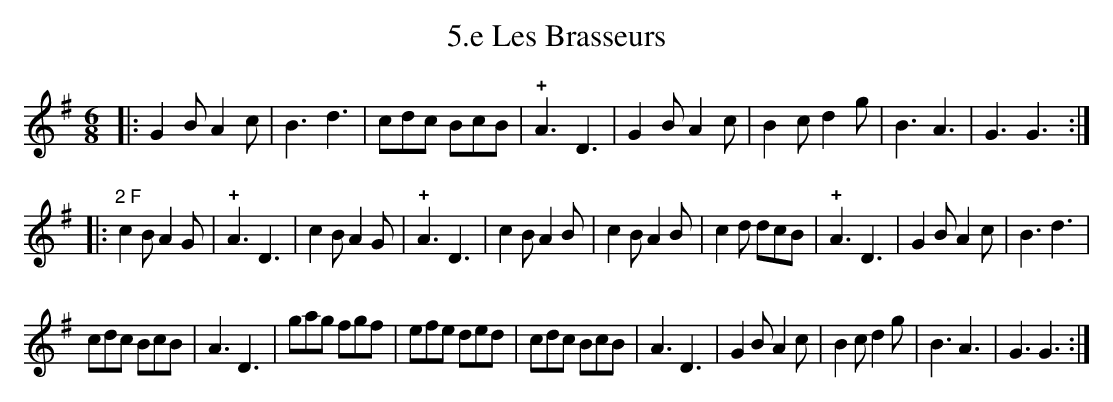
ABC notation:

X:1
T: 5.e Les Brasseurs
M: 6/8
L: 1/8
K: G
|:\
G2B A2c | B3 d3 |\
cdc BcB | !+!A3 D3 |\
G2B A2c | B2c d2g |\
B3 A3 | G3 G3 :|
|:\
"2 F"c2B A2G | !+!A3 D3 |\
c2B A2G | !+!A3 D3 |\
c2B A2B | c2B A2B |\
c2d dcB | !+!A3 D3 |\
G2B A2c | B3 d3 |
cdc BcB | A3 D3 |\
gag fgf | efe ded |\
cdc BcB | A3 D3 |\
G2B A2c | B2c d2g |\
B3 A3 | G3 G3 :|
